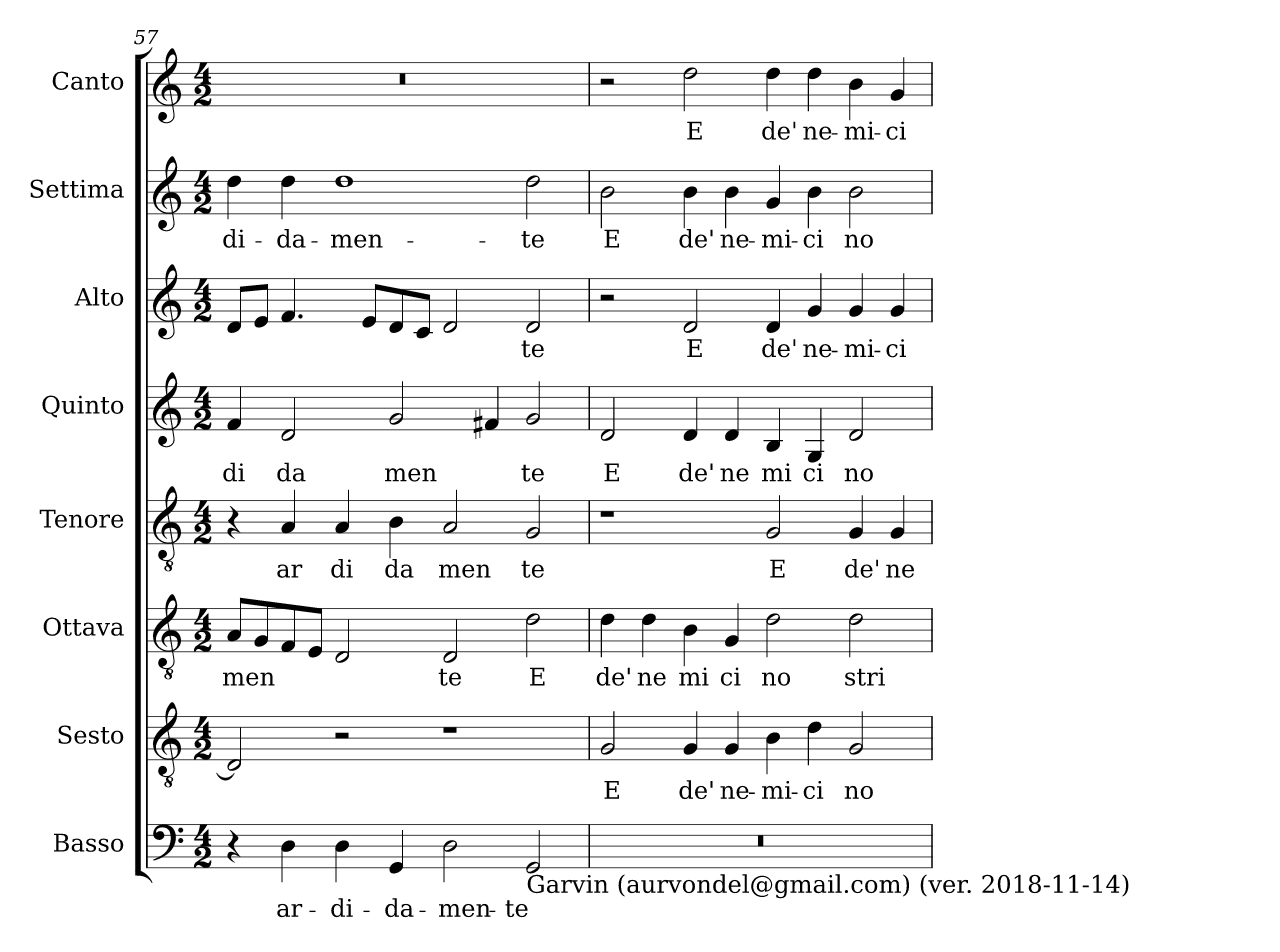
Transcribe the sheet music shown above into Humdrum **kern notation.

**kern	**text	**kern	**text	**kern	**text	**kern	**text	**kern	**text	**kern	**text	**kern	**text	**kern	**text
*part8	*part8	*part7	*part7	*part6	*part6	*part5	*part5	*part4	*part4	*part3	*part3	*part2	*part2	*part1	*part1
*staff8	*staff8	*staff7	*staff7	*staff6	*staff6	*staff5	*staff5	*staff4	*staff4	*staff3	*staff3	*staff2	*staff2	*staff1	*staff1
*I"Basso	*	*I"Sesto	*	*I"Ottava	*	*I"Tenore	*	*I"Quinto	*	*I"Alto	*	*I"Settima	*	*I"Canto	*
*I'Basso	*	*I'Sesto	*	*I'Ottava	*	*I'Tenore	*	*I'Quinto	*	*I'Alto	*	*I'Settima	*	*I'Canto	*
*clefF4	*	*clefGv2	*	*clefGv2	*	*clefGv2	*	*clefG2	*	*clefG2	*	*clefG2	*	*clefG2	*
*M4/2	*	*M4/2	*	*M4/2	*	*M4/2	*	*M4/2	*	*M4/2	*	*M4/2	*	*M4/2	*
=57	=57	=57	=57	=57	=57	=57	=57	=57	=57	=57	=57	=57	=57	=57	=57
!	!	!	!	!	!LO:LY:b	!	!	!	!LO:LY:b:cj	!	!	!	!LO:LY:b:cj	!	!
4r	.	2D/]	.	8A/L	men	4r	.	4f/	di	8d/L	.	4dd\	-di-	0r	.
.	.	.	.	8G/	.	.	.	.	.	8e/J	.	.	.	.	.
!	!LO:LY:b:cj	!	!	!	!	!	!LO:LY:b:cj	!	!LO:LY:b:cj	!	!	!	!LO:LY:b:cj	!	!
4D\	ar-	.	.	8F/	.	4A/	ar	2d/	da	4.f/	.	4dd\	-da-	.	.
.	.	.	.	8E/J	.	.	.	.	.	.	.	.	.	.	.
!	!LO:LY:b:cj	!	!	!	!	!	!LO:LY:b:cj	!	!	!	!	!	!LO:LY:b:cj	!	!
4D\	-di-	2r	.	2D/	.	4A/	di	.	.	.	.	1dd	-men-	.	.
.	.	.	.	.	.	.	.	.	.	8e/L	.	.	.	.	.
!	!LO:LY:b:cj	!	!	!	!	!	!LO:LY:b:cj	!	!LO:LY:b	!	!	!	!	!	!
4GG/	-da-	.	.	.	.	4B\	da	2g/	men	8d/	.	.	.	.	.
.	.	.	.	.	.	.	.	.	.	8c/J	.	.	.	.	.
!	!LO:LY:b:cj	!	!	!	!LO:LY:b:cj	!	!LO:LY:b:cj	!	!	!	!	!	!	!	!
2D\	-men-	1r	.	2D/	te	2A/	men	.	.	2d/	.	.	.	.	.
.	.	.	.	.	.	.	.	4f#/	.	.	.	.	.	.	.
!LO:TX:b:t=Garvin (aurvondel@gmail.com) (ver. 2018-11-14)	!	!	!	!	!	!	!	!	!	!	!	!	!	!	!
!	!LO:LY:b:cj	!	!	!	!LO:LY:b:cj	!	!LO:LY:b:cj	!	!LO:LY:b:cj	!	!LO:LY:b:cj	!	!LO:LY:b:cj	!	!
2GG/	-te	.	.	2d\	E	2G/	te	2g/	te	2d/	-te	2dd\	-te	.	.
=58	=58	=58	=58	=58	=58	=58	=58	=58	=58	=58	=58	=58	=58	=58	=58
!	!	!	!LO:LY:b:cj	!	!LO:LY:b:cj	!	!	!	!LO:LY:b:cj	!	!	!	!LO:LY:b:cj	!	!
0r	.	2G/	E	4d\	de'	1r	.	2d/	E	2r	.	2b\	E	2r	.
!	!	!	!	!	!LO:LY:b:cj	!	!	!	!	!	!	!	!	!	!
.	.	.	.	4d\	ne	.	.	.	.	.	.	.	.	.	.
!	!	!	!LO:LY:b:cj	!	!LO:LY:b:cj	!	!	!	!LO:LY:b:cj	!	!LO:LY:b:cj	!	!LO:LY:b:cj	!	!LO:LY:b:cj
.	.	4G/	de'	4B\	mi	.	.	4d/	de'	2d/	E	4b\	de'	2dd\	E
!	!	!	!LO:LY:b:cj	!	!LO:LY:b:cj	!	!	!	!LO:LY:b:cj	!	!	!	!LO:LY:b:cj	!	!
.	.	4G/	ne-	4G/	ci	.	.	4d/	ne	.	.	4b\	ne-	.	.
!	!	!	!LO:LY:b:cj	!	!LO:LY:b:cj	!	!LO:LY:b:cj	!	!LO:LY:b:cj	!	!LO:LY:b:cj	!	!LO:LY:b:cj	!	!LO:LY:b:cj
.	.	4B\	-mi-	2d\	no	2G/	E	4B/	mi	4d/	de'	4g/	-mi-	4dd\	de'
!	!	!	!LO:LY:b:cj	!	!	!	!	!	!LO:LY:b:cj	!	!LO:LY:b:cj	!	!LO:LY:b:cj	!	!LO:LY:b:cj
.	.	4d\	-ci	.	.	.	.	4G/	ci	4g/	ne-	4b\	-ci	4dd\	ne-
!	!	!	!LO:LY:b:cj	!	!LO:LY:b:cj	!	!LO:LY:b:cj	!	!LO:LY:b:cj	!	!LO:LY:b:cj	!	!LO:LY:b:cj	!	!LO:LY:b:cj
.	.	2G/	no-	2d\	stri	4G/	de'	2d/	no	4g/	-mi-	2b\	no-	4b\	-mi-
!	!	!	!	!	!	!	!LO:LY:b:cj	!	!	!	!LO:LY:b:cj	!	!	!	!LO:LY:b:cj
.	.	.	.	.	.	4G/	ne	.	.	4g/	-ci	.	.	4g/	-ci
=	=	=	=	=	=	=	=	=	=	=	=	=	=	=	=
*-	*-	*-	*-	*-	*-	*-	*-	*-	*-	*-	*-	*-	*-	*-	*-
